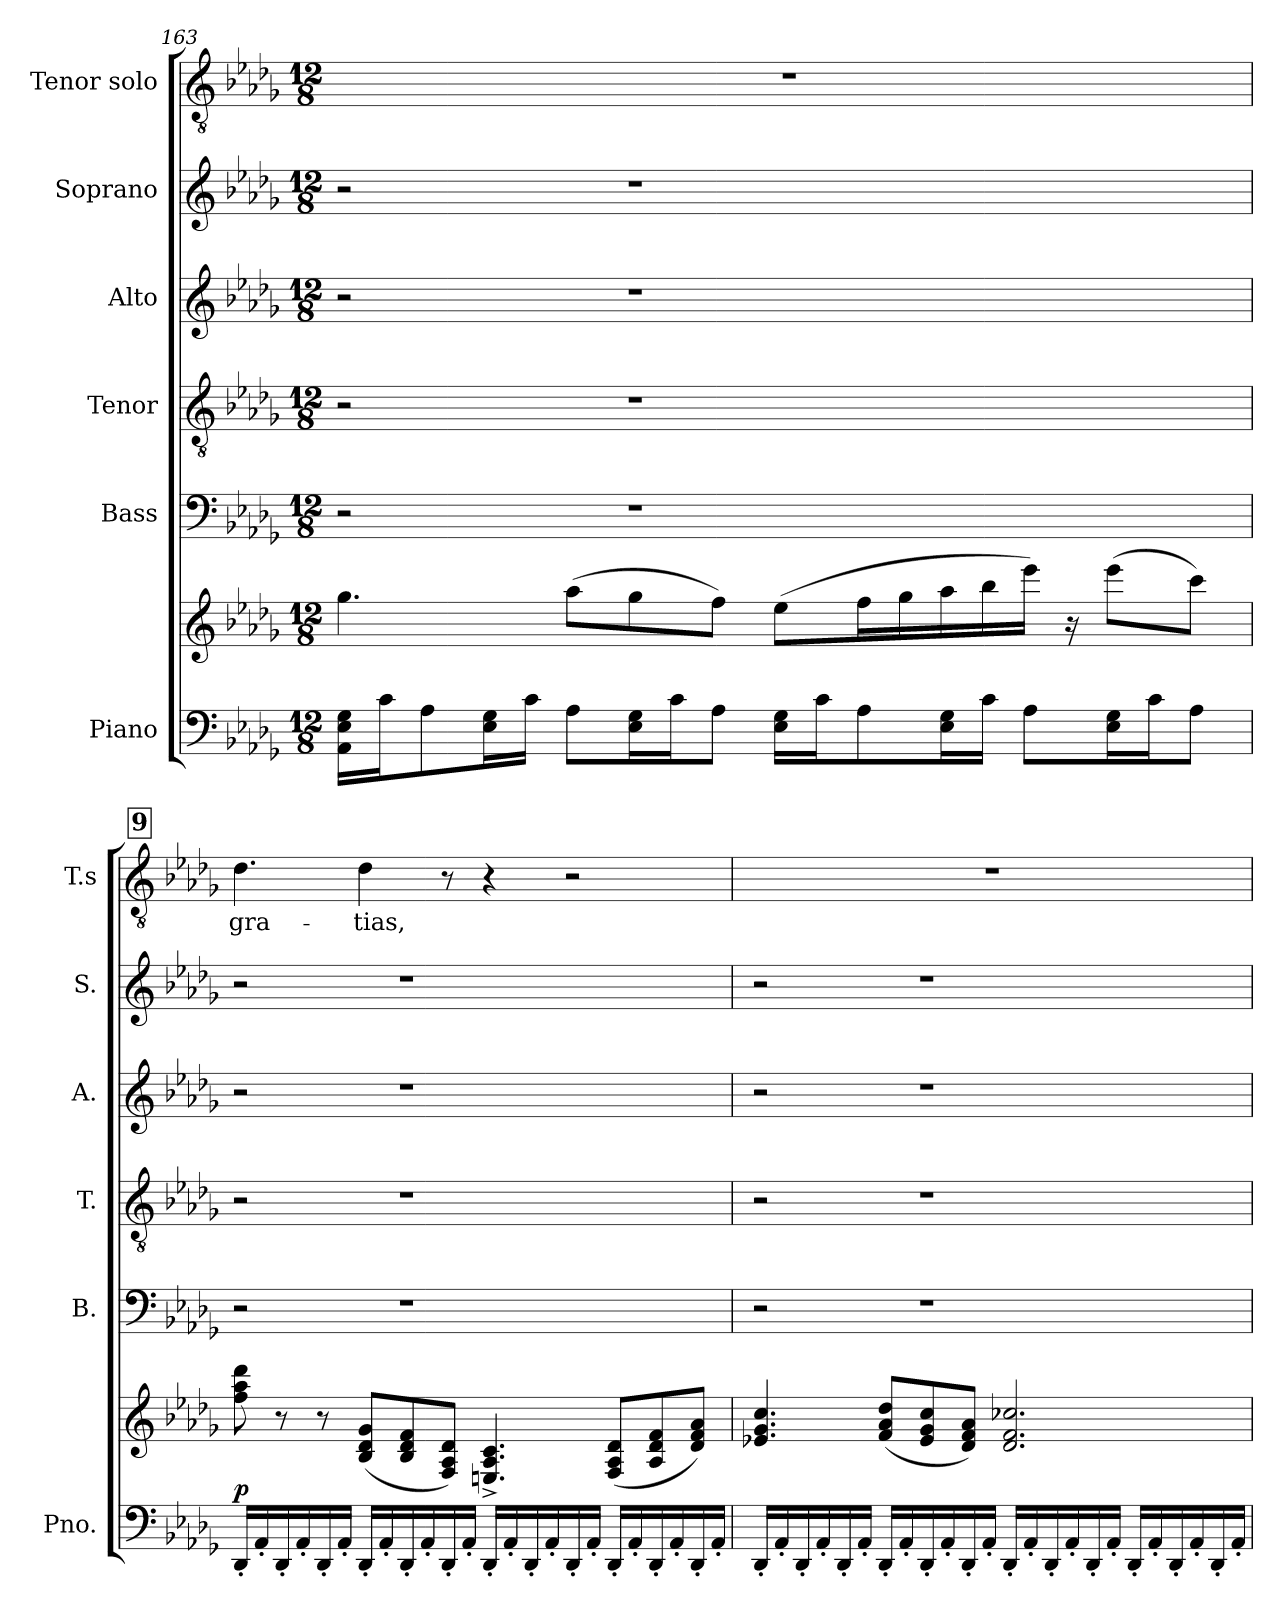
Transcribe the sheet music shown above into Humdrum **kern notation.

**kern	**kern	**dynam	**kern	**kern	**kern	**kern	**kern	**text
*part6	*part6	*part6	*part5	*part4	*part3	*part2	*part1	*part1
*staff7	*staff6	*staff6/7	*staff5	*staff4	*staff3	*staff2	*staff1	*staff1
*I"Piano	*	*	*I"Bass	*I"Tenor	*I"Alto	*I"Soprano	*I"Tenor solo	*
*I'Pno.	*	*	*I'B.	*I'T.	*I'A.	*I'S.	*I'T.s	*
*clefF4	*clefG2	*	*clefF4	*clefGv2	*clefG2	*clefG2	*clefGv2	*
*k[b-e-a-d-g-]	*k[b-e-a-d-g-]	*	*k[b-e-a-d-g-]	*k[b-e-a-d-g-]	*k[b-e-a-d-g-]	*k[b-e-a-d-g-]	*k[b-e-a-d-g-]	*
*M12/8	*M12/8	*	*M12/8	*M12/8	*M12/8	*M12/8	*M12/8	*
=163	=163	=163	=163	=163	=163	=163	=163	=163
16AA-\ 16E-\ 16G-\LL	4.gg-\	.	2r	2r	2r	2r	1.r	.
16c\J	.	.	.	.	.	.	.	.
8A-\	.	.	.	.	.	.	.	.
16E-\ 16G-\L	.	.	.	.	.	.	.	.
16c\JJ	.	.	.	.	.	.	.	.
8A-\L	(>8aa-\L	.	.	.	.	.	.	.
16E-\ 16G-\L	8gg-\	.	1r	1r	1r	1r	.	.
16c\J	.	.	.	.	.	.	.	.
8A-\J	8ff\J)	.	.	.	.	.	.	.
16E-\ 16G-\LL	(>8ee-\L	.	.	.	.	.	.	.
16c\J	.	.	.	.	.	.	.	.
8A-\	16ff\L	.	.	.	.	.	.	.
.	16gg-\	.	.	.	.	.	.	.
16E-\ 16G-\L	16aa-\	.	.	.	.	.	.	.
16c\JJ	16bb-\	.	.	.	.	.	.	.
8A-\L	16eee-\JJ)	.	.	.	.	.	.	.
.	16r	.	.	.	.	.	.	.
16E-\ 16G-\L	(>8eee-\L	.	.	.	.	.	.	.
16c\J	.	.	.	.	.	.	.	.
8A-\J	8ccc\J)	.	.	.	.	.	.	.
!!LO:LB:g=z
!!LO:REH:place=s1:a:B:fs=14:t=9
=164	=164	=164	=164	=164	=164	=164	=164	=164
!	!	!LO:DY:a=2	!	!	!	!	!	!LO:LY:b
16DD-'/LL	8ff\ 8aa-\ 8ddd-\	p	2r	2r	2r	2r	4.d-\	gra-
16AA-'/	.	.	.	.	.	.	.	.
16DD-'/	8r	.	.	.	.	.	.	.
16AA-'/	.	.	.	.	.	.	.	.
16DD-'/	8r	.	.	.	.	.	.	.
16AA-'/JJ	.	.	.	.	.	.	.	.
!	!	!	!	!	!	!	!	!LO:LY:b
16DD-'/LL	(<8B-/ 8d-/ 8g-/L	.	.	.	.	.	4d-\	-tias,
16AA-'/	.	.	.	.	.	.	.	.
16DD-'/	8B-/ 8d-/ 8f/	.	1r	1r	1r	1r	.	.
16AA-'/	.	.	.	.	.	.	.	.
16DD-'/	8F/ 8A-/ 8d-/J)	.	.	.	.	.	8r	.
16AA-'/JJ	.	.	.	.	.	.	.	.
16DD-'/LL	4.En/^ 4.A-/^ 4.c/^	.	.	.	.	.	4r	.
16AA-'/	.	.	.	.	.	.	.	.
16DD-'/	.	.	.	.	.	.	.	.
16AA-'/	.	.	.	.	.	.	.	.
16DD-'/	.	.	.	.	.	.	2r	.
16AA-'/JJ	.	.	.	.	.	.	.	.
16DD-'/LL	(<8F/ 8A-/ 8d-/L	.	.	.	.	.	.	.
16AA-'/	.	.	.	.	.	.	.	.
16DD-'/	8A-/ 8d-/ 8f/	.	.	.	.	.	.	.
16AA-'/	.	.	.	.	.	.	.	.
16DD-'/	8d-/ 8f/ 8a-/J)	.	.	.	.	.	.	.
16AA-'/JJ	.	.	.	.	.	.	.	.
=165	=165	=165	=165	=165	=165	=165	=165	=165
16DD-'/LL	4.e-X/ 4.g-/ 4.cc/	.	2r	2r	2r	2r	1.r	.
16AA-'/	.	.	.	.	.	.	.	.
16DD-'/	.	.	.	.	.	.	.	.
16AA-'/	.	.	.	.	.	.	.	.
16DD-'/	.	.	.	.	.	.	.	.
16AA-'/JJ	.	.	.	.	.	.	.	.
16DD-'/LL	(<8f/ 8a-/ 8dd-/L	.	.	.	.	.	.	.
16AA-'/	.	.	.	.	.	.	.	.
16DD-'/	8e-/ 8g-/ 8cc/	.	1r	1r	1r	1r	.	.
16AA-'/	.	.	.	.	.	.	.	.
16DD-'/	8d-/ 8f/ 8a-/J)	.	.	.	.	.	.	.
16AA-'/JJ	.	.	.	.	.	.	.	.
16DD-'/LL	2.d-/ 2.f/ 2.cc-X/	.	.	.	.	.	.	.
16AA-'/	.	.	.	.	.	.	.	.
16DD-'/	.	.	.	.	.	.	.	.
16AA-'/	.	.	.	.	.	.	.	.
16DD-'/	.	.	.	.	.	.	.	.
16AA-'/JJ	.	.	.	.	.	.	.	.
16DD-'/LL	.	.	.	.	.	.	.	.
16AA-'/	.	.	.	.	.	.	.	.
16DD-'/	.	.	.	.	.	.	.	.
16AA-'/	.	.	.	.	.	.	.	.
16DD-'/	.	.	.	.	.	.	.	.
16AA-'/JJ	.	.	.	.	.	.	.	.
=	=	=	=	=	=	=	=	=
*-	*-	*-	*-	*-	*-	*-	*-	*-
